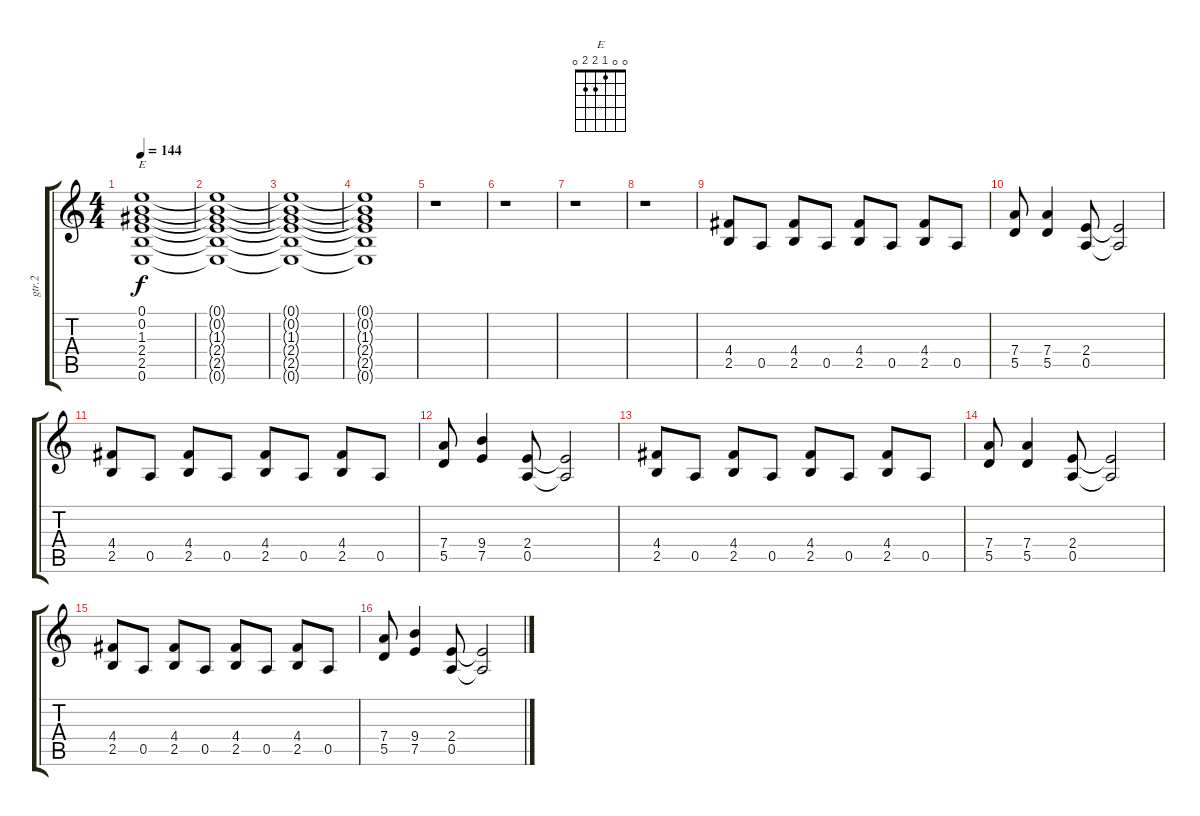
\track ("gtr.2" "gtr.2") {instrument overdrivenguitar}
\staff {score tabs}
\tuning (E4 B3 G3 D3 A2 E2) {hide}
\chord ("E" 0 0 1 2 2 0)
\ts (4 4)
\tempo 144
\clef g2
\ks c
(0.1 0.2 1.3 2.4 2.5 0.6).1{ch "E" dy f} |
(0.1{t} 0.2{t} 1.3{t} 2.4{t} 2.5{t} 0.6{t}).1 |
(0.1{t} 0.2{t} 1.3{t} 2.4{t} 2.5{t} 0.6{t}).1 |
(0.1{t} 0.2{t} 1.3{t} 2.4{t} 2.5{t} 0.6{t}).1 |
r.1 |
r.1 |
r.1 |
r.1 |
(4.4 2.5).8 0.5.8 (4.4 2.5).8 0.5.8 (4.4 2.5).8 0.5.8 (4.4 2.5).8 0.5.8 |
(7.4 5.5).8 (7.4 5.5).4 (2.4 0.5).8 (2.4{t} 0.5{t}).2 |
(4.4 2.5).8 0.5.8 (4.4 2.5).8 0.5.8 (4.4 2.5).8 0.5.8 (4.4 2.5).8 0.5.8 |
(7.4 5.5).8 (9.4 7.5).4 (2.4 0.5).8 (2.4{t} 0.5{t}).2 |
(4.4 2.5).8 0.5.8 (4.4 2.5).8 0.5.8 (4.4 2.5).8 0.5.8 (4.4 2.5).8 0.5.8 |
(7.4 5.5).8 (7.4 5.5).4 (2.4 0.5).8 (2.4{t} 0.5{t}).2 |
(4.4 2.5).8 0.5.8 (4.4 2.5).8 0.5.8 (4.4 2.5).8 0.5.8 (4.4 2.5).8 0.5.8 |
(7.4 5.5).8 (9.4 7.5).4 (2.4 0.5).8 (2.4{t} 0.5{t}).2
